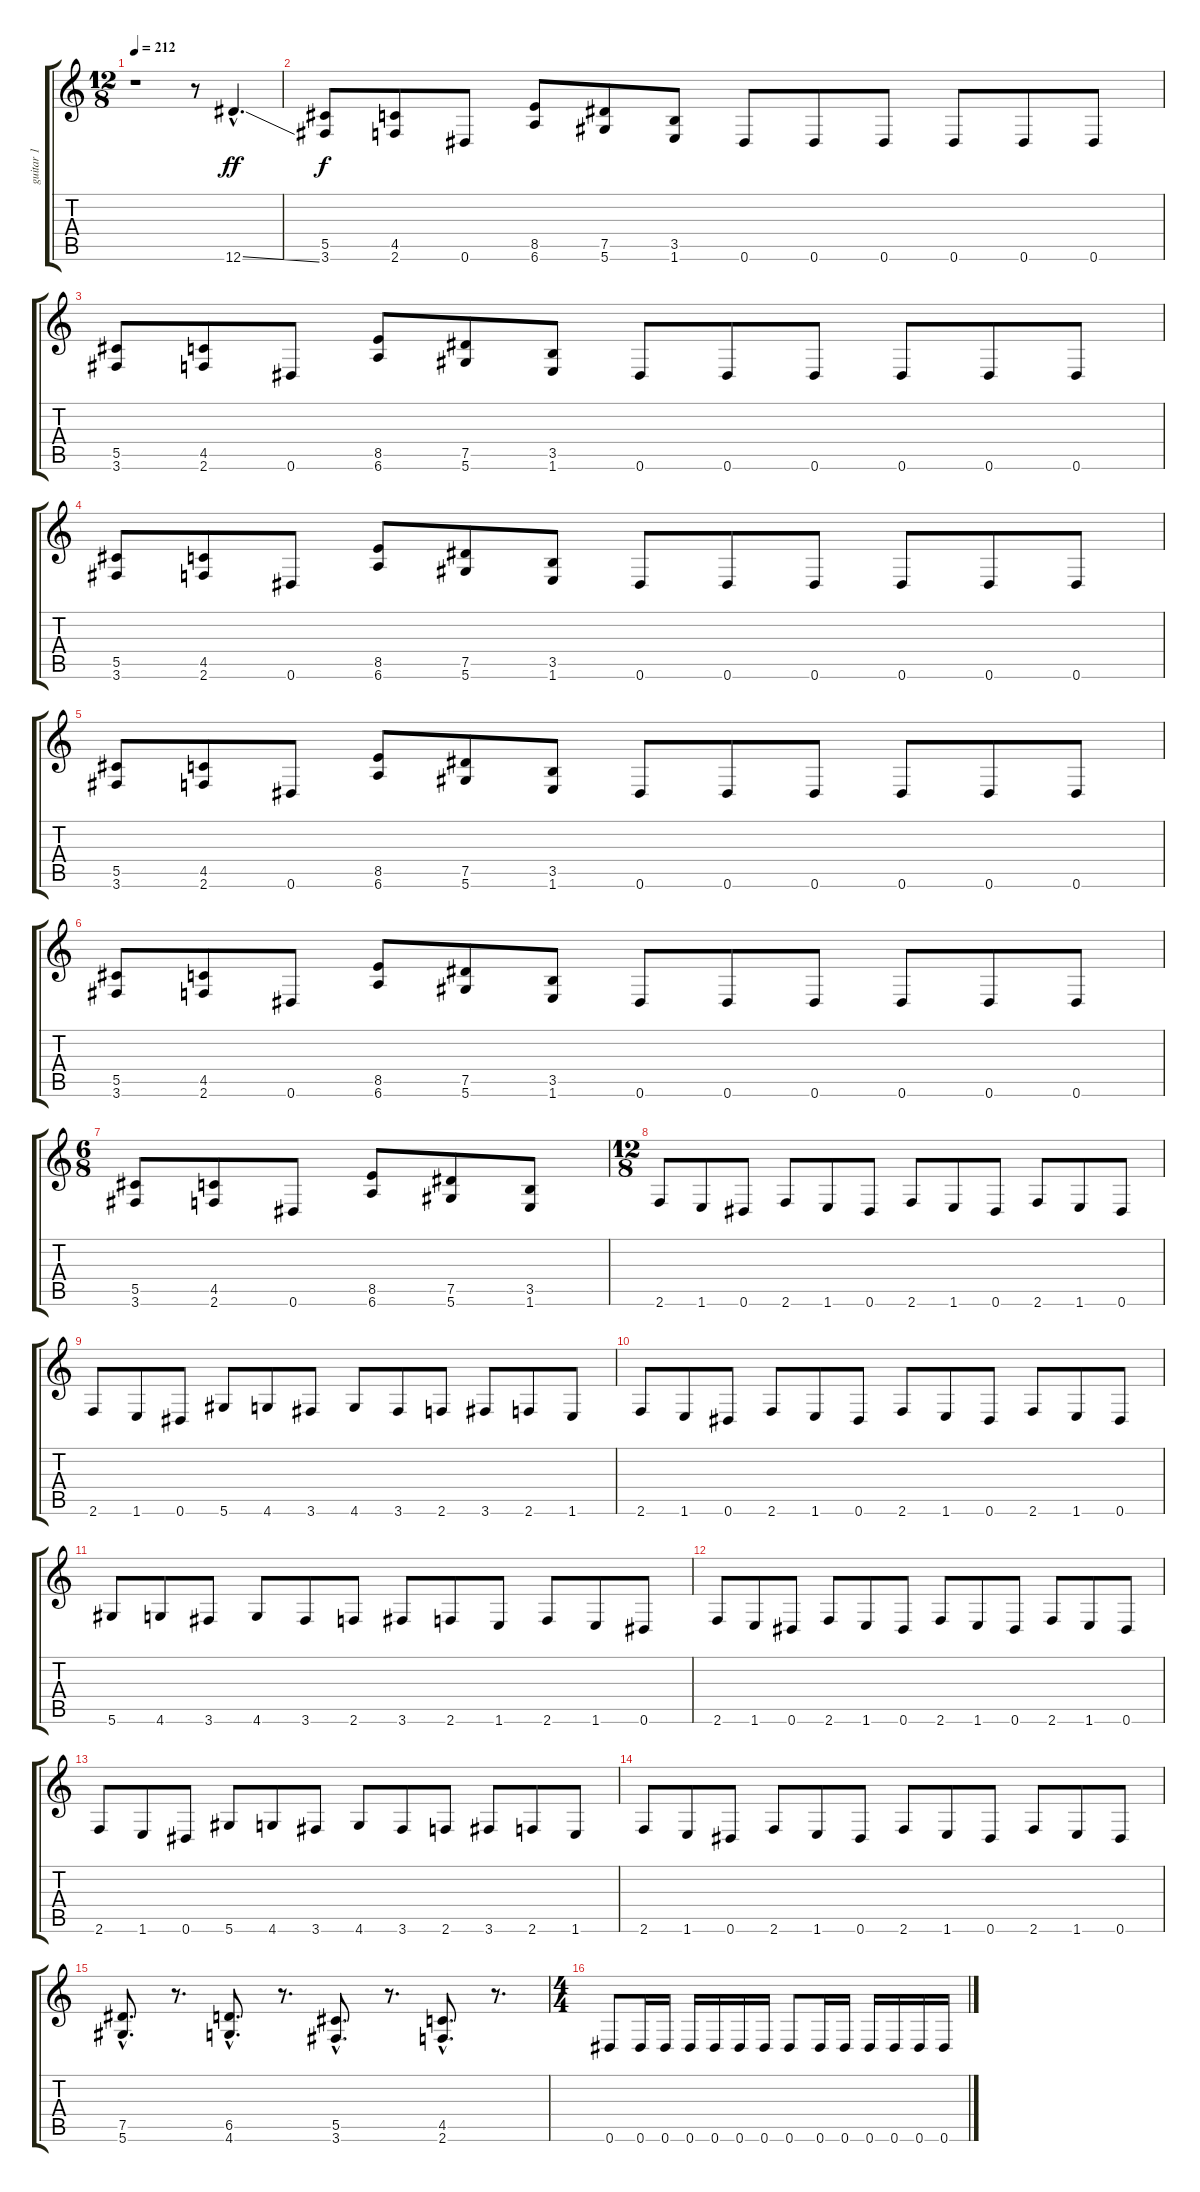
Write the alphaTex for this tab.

\track ("guitar 1" "guitar 1") {instrument distortionguitar}
\staff {score tabs}
\tuning (Eb4 Bb3 Gb3 Db3 Ab2 Eb2) {hide}
\ts (12 8)
\tempo 212
\clef g2
\ks c
r.1{dy ff instrument distortionguitar} r.8 12.6{ss hac}.4{d} |
(5.5 3.6).8{dy f} (4.5 2.6).8 0.6.8 (8.5 6.6).8 (7.5 5.6).8 (3.5 1.6).8 0.6.8 0.6.8 0.6.8 0.6.8 0.6.8 0.6.8 |
(5.5 3.6).8 (4.5 2.6).8 0.6.8 (8.5 6.6).8 (7.5 5.6).8 (3.5 1.6).8 0.6.8 0.6.8 0.6.8 0.6.8 0.6.8 0.6.8 |
(5.5 3.6).8 (4.5 2.6).8 0.6.8 (8.5 6.6).8 (7.5 5.6).8 (3.5 1.6).8 0.6.8 0.6.8 0.6.8 0.6.8 0.6.8 0.6.8 |
(5.5 3.6).8 (4.5 2.6).8 0.6.8 (8.5 6.6).8 (7.5 5.6).8 (3.5 1.6).8 0.6.8 0.6.8 0.6.8 0.6.8 0.6.8 0.6.8 |
(5.5 3.6).8 (4.5 2.6).8 0.6.8 (8.5 6.6).8 (7.5 5.6).8 (3.5 1.6).8 0.6.8 0.6.8 0.6.8 0.6.8 0.6.8 0.6.8 |
\ts (6 8)
(5.5 3.6).8 (4.5 2.6).8 0.6.8 (8.5 6.6).8 (7.5 5.6).8 (3.5 1.6).8 |
\ts (12 8)
2.6.8 1.6.8 0.6.8 2.6.8 1.6.8 0.6.8 2.6.8 1.6.8 0.6.8 2.6.8 1.6.8 0.6.8 |
2.6.8 1.6.8 0.6.8 5.6.8 4.6.8 3.6.8 4.6.8 3.6.8 2.6.8 3.6.8 2.6.8 1.6.8 |
2.6.8 1.6.8 0.6.8 2.6.8 1.6.8 0.6.8 2.6.8 1.6.8 0.6.8 2.6.8 1.6.8 0.6.8 |
5.6.8 4.6.8 3.6.8 4.6.8 3.6.8 2.6.8 3.6.8 2.6.8 1.6.8 2.6.8 1.6.8 0.6.8 |
2.6.8 1.6.8 0.6.8 2.6.8 1.6.8 0.6.8 2.6.8 1.6.8 0.6.8 2.6.8 1.6.8 0.6.8 |
2.6.8 1.6.8 0.6.8 5.6.8 4.6.8 3.6.8 4.6.8 3.6.8 2.6.8 3.6.8 2.6.8 1.6.8 |
2.6.8 1.6.8 0.6.8 2.6.8 1.6.8 0.6.8 2.6.8 1.6.8 0.6.8 2.6.8 1.6.8 0.6.8 |
(7.5{hac} 5.6{hac}).8{d} r.8{d} (6.5{hac} 4.6{hac}).8{d} r.8{d} (5.5{hac} 3.6{hac}).8{d} r.8{d} (4.5{hac} 2.6{hac}).8{d} r.8{d} |
\ts (4 4)
0.6.8 0.6.16 0.6.16 0.6.16 0.6.16 0.6.16 0.6.16 0.6.8 0.6.16 0.6.16 0.6.16 0.6.16 0.6.16 0.6.16
